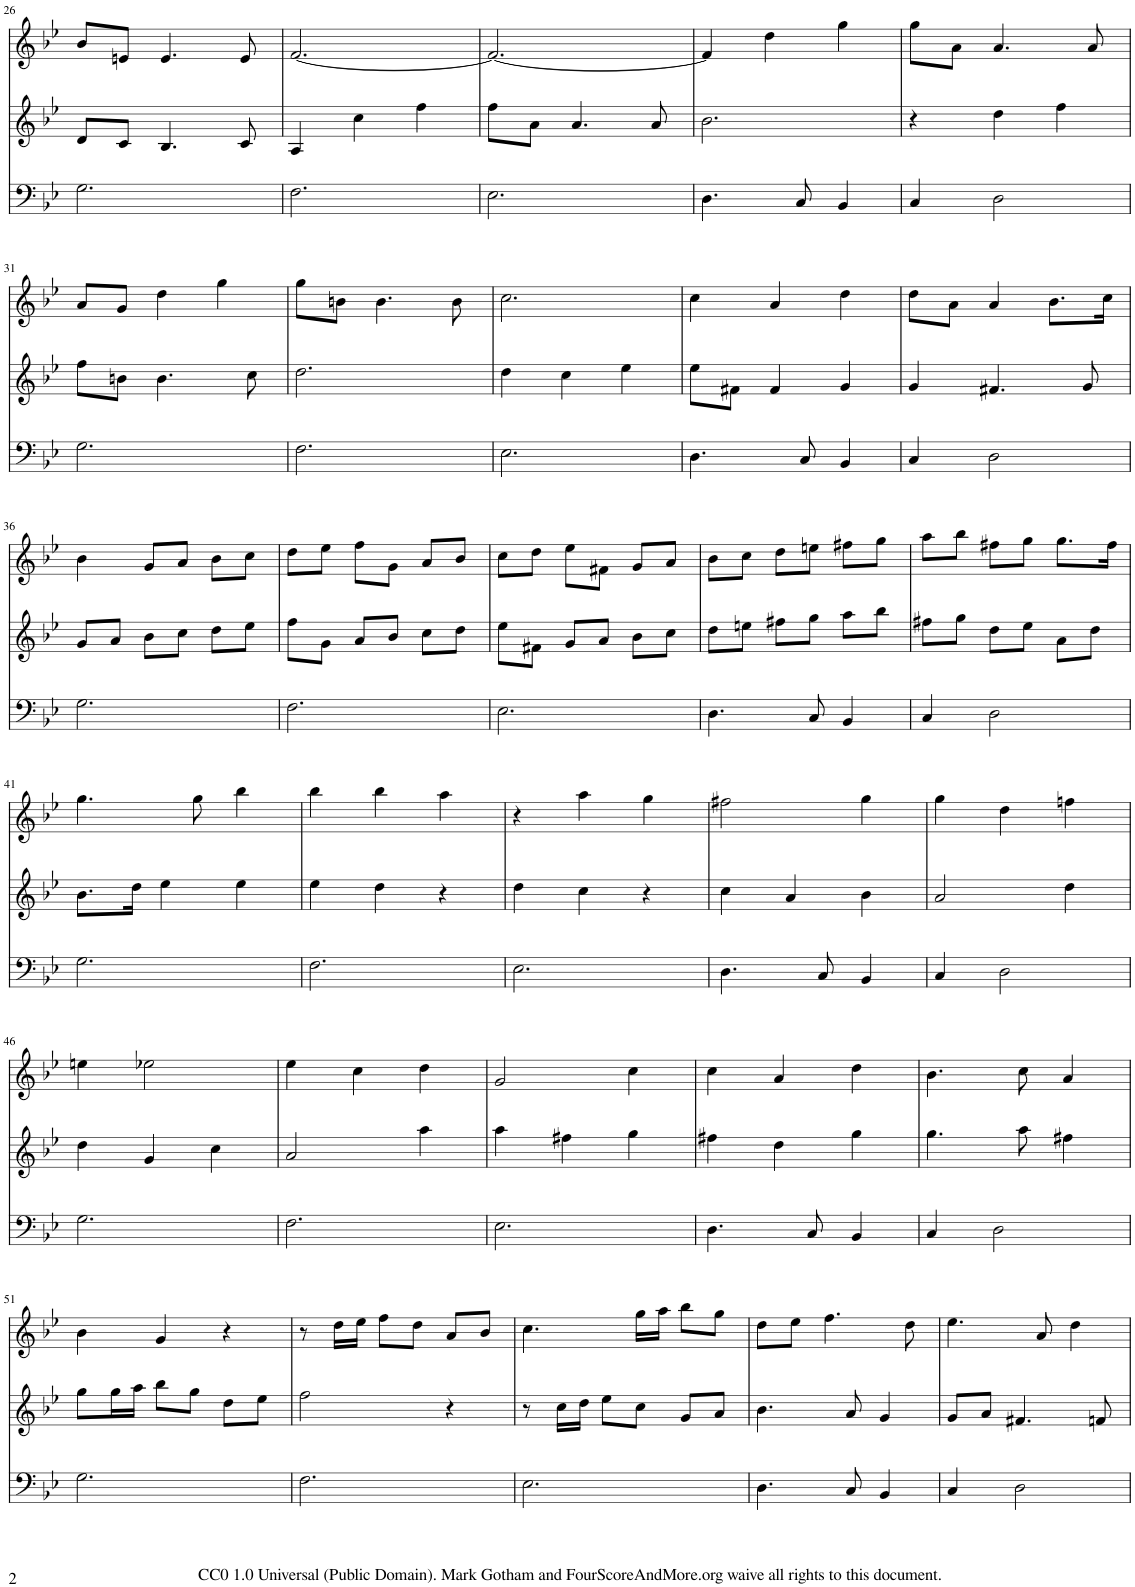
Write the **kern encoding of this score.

**kern	**kern	**kern
*part3	*part2	*part1
*staff3	*staff2	*staff1
*I"Basso Continuo	*I"Violin 2	*I"Violin 1
*	*I'Vln	*I'Vln
!!LO:PB:g=z
*clefF4	*clefG2	*clefG2
*k[b-e-]	*k[b-e-]	*k[b-e-]
*M3/4	*M3/4	*M3/4
=26	=26	=26
2.G\	8d/L	8b-/L
.	8c/J	8en/J
.	4.B-/	4.e/
.	8c/	8e/
=27	=27	=27
2.F\	4A/	[<2.f/
.	4cc\	.
.	4ff\	.
=28	=28	=28
2.E-\	8ff\L	2.f/_
.	8a\J	.
.	4.a/	.
.	8a/	.
=29	=29	=29
4.D\	2.b-\	4f/]
.	.	4dd\
8C/	.	.
4BB-/	.	4gg\
=30	=30	=30
4C/	4r	8gg\L
.	.	8a\J
2D\	4dd\	4.a/
.	4ff\	.
.	.	8a/
!!LO:LB:g=z
=31	=31	=31
2.G\	8ff\L	8a/L
.	8bn\J	8g/J
.	4.b\	4dd\
.	.	4gg\
.	8cc\	.
=32	=32	=32
2.F\	2.dd\	8gg\L
.	.	8bn\J
.	.	4.b\
.	.	8b\
=33	=33	=33
2.E-\	4dd\	2.cc\
.	4cc\	.
.	4ee-\	.
=34	=34	=34
4.D\	8ee-\L	4cc\
.	8f#X\J	.
.	4f#/	4a/
8C/	.	.
4BB-/	4g/	4dd\
=35	=35	=35
4C/	4g/	8dd\L
.	.	8a\J
2D\	4.f#X/	4a/
.	.	8.b-\L
.	8g/	.
.	.	16cc\Jk
!!LO:LB:g=z
=36	=36	=36
2.G\	8g/L	4b-\
.	8a/J	.
.	8b-\L	8g/L
.	8cc\J	8a/J
.	8dd\L	8b-\L
.	8ee-\J	8cc\J
=37	=37	=37
2.F\	8ff\L	8dd\L
.	8g\J	8ee-\J
.	8a/L	8ff\L
.	8b-/J	8g\J
.	8cc\L	8a/L
.	8dd\J	8b-/J
=38	=38	=38
2.E-\	8ee-\L	8cc\L
.	8f#X\J	8dd\J
.	8g/L	8ee-\L
.	8a/J	8f#X\J
.	8b-\L	8g/L
.	8cc\J	8a/J
=39	=39	=39
4.D\	8dd\L	8b-\L
.	8een\J	8cc\J
.	8ff#X\L	8dd\L
8C/	8gg\J	8een\J
4BB-/	8aa\L	8ff#X\L
.	8bb-\J	8gg\J
=40	=40	=40
4C/	8ff#X\L	8aa\L
.	8gg\J	8bb-\J
2D\	8dd\L	8ff#X\L
.	8ee-\J	8gg\J
.	8a\L	8.gg\L
.	8dd\J	.
.	.	16ff#\Jk
!!LO:LB:g=z
=41	=41	=41
2.G\	8.b-\L	4.gg\
.	16dd\Jk	.
.	4ee-\	.
.	.	8gg\
.	4ee-\	4bb-\
=42	=42	=42
2.F\	4ee-\	4bb-\
.	4dd\	4bb-\
.	4r	4aa\
=43	=43	=43
2.E-\	4dd\	4r
.	4cc\	4aa\
.	4r	4gg\
=44	=44	=44
4.D\	4cc\	2ff#X\
.	4a/	.
8C/	.	.
4BB-/	4b-\	4gg\
=45	=45	=45
4C/	2a/	4gg\
2D\	.	4dd\
.	4dd\	4ffn\
!!LO:LB:g=z
=46	=46	=46
2.G\	4dd\	4een\
.	4g/	2ee-X\
.	4cc\	.
=47	=47	=47
2.F\	2a/	4ee-\
.	.	4cc\
.	4aa\	4dd\
=48	=48	=48
2.E-\	4aa\	2g/
.	4ff#X\	.
.	4gg\	4cc\
=49	=49	=49
4.D\	4ff#X\	4cc\
.	4dd\	4a/
8C/	.	.
4BB-/	4gg\	4dd\
=50	=50	=50
4C/	4.gg\	4.b-\
2D\	.	.
.	8aa\	8cc\
.	4ff#X\	4a/
!!LO:LB:g=z
=51	=51	=51
2.G\	8gg\L	4b-\
.	16gg\L	.
.	16aa\JJ	.
.	8bb-\L	4g/
.	8gg\J	.
.	8dd\L	4r
.	8ee-\J	.
=52	=52	=52
2.F\	2ff\	8r
.	.	16dd\LL
.	.	16ee-\JJ
.	.	8ff\L
.	.	8dd\J
.	4r	8a/L
.	.	8b-/J
=53	=53	=53
2.E-\	8r	4.cc\
.	16cc\LL	.
.	16dd\JJ	.
.	8ee-\L	.
.	8cc\J	16gg\LL
.	.	16aa\JJ
.	8g/L	8bb-\L
.	8a/J	8gg\J
=54	=54	=54
4.D\	4.b-\	8dd\L
.	.	8ee-\J
.	.	4.ff\
8C/	8a/	.
4BB-/	4g/	.
.	.	8dd\
=55	=55	=55
4C/	8g/L	4.ee-\
.	8a/J	.
2D\	4.f#X/	.
.	.	8a/
.	.	4dd\
.	8fn/	.
=	=	=
*-	*-	*-
